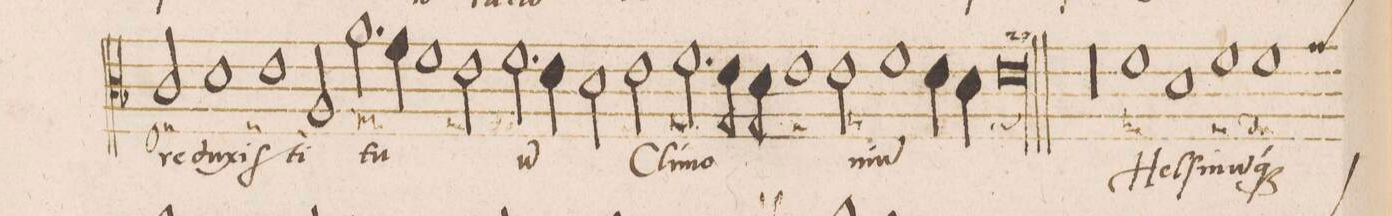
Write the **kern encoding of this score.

**kern	**text
*I"ALTVS	*
*clefC3	*
*k[b-]	*
*met(C|)	*
*M2/1	*
2c/	re-
1d	-du-
=99-	=99-
1e	-xi-
2A/	-ſti
2.a\	tu-
=100-	=100-
4g\	.
1f	.
2e\	.
=101-	=101-
2.f\	-u(m)
4e\	.
2d\	.
2e\	Cli-
=102-	=102-
2.f\	-mo-
8e\	.
8d\	.
1e	.
=103-	=103-
2e\	ni-
1f	-u(m)
4e\	.
4d\	.
=104-	=104-
0el	.
=105||	=105||
00r	.
=106-	=106-
=107-	=107-
1f	Hel-
1d	-ſi-
=108-	=108-
1f	-nu(m)-
*custos:g	*
1f	-q(ue)
=109-	=109-
*-	*-
